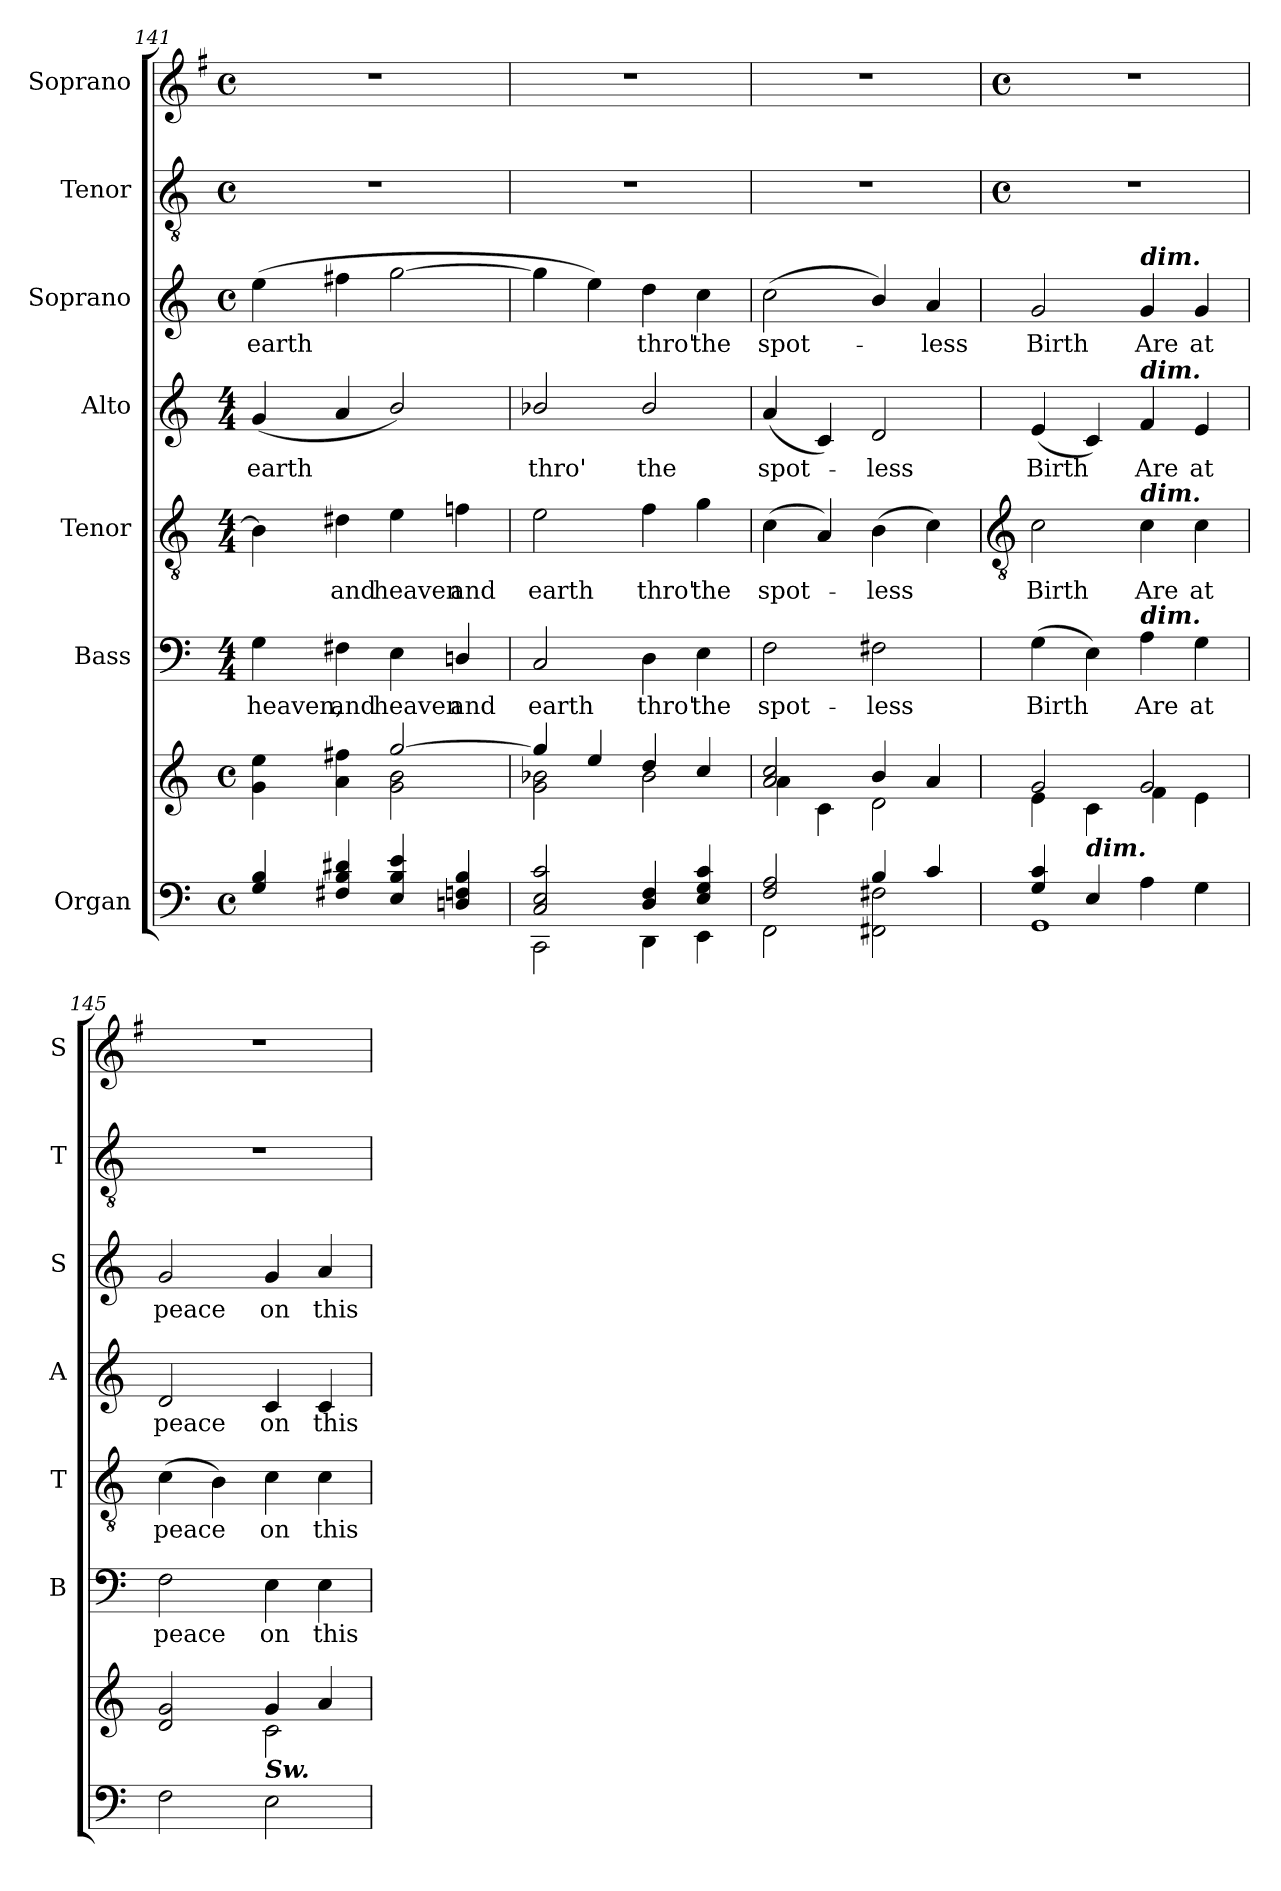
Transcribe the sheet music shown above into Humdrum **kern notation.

**kern	**kern	**kern	**text	**kern	**text	**kern	**text	**kern	**text	**kern	**kern
*part7	*part7	*part6	*part6	*part5	*part5	*part4	*part4	*part3	*part3	*part2	*part1
*staff8	*staff7	*staff6	*staff6	*staff5	*staff5	*staff4	*staff4	*staff3	*staff3	*staff2	*staff1
*I"Organ	*	*I"Bass	*	*I"Tenor	*	*I"Alto	*	*I"Soprano	*	*I"Tenor	*I"Soprano
*	*	*I'B	*	*I'T	*	*I'A	*	*I'S	*	*I'T	*I'S
*clefF4	*clefG2	*clefF4	*	*clefGv2	*	*clefG2	*	*clefG2	*	*clefGv2	*clefG2
*k[]	*k[]	*k[]	*	*k[]	*	*k[]	*	*k[]	*	*k[]	*k[f#]
*C:	*C:	*C:	*	*C:	*	*C:	*	*C:	*	*C:	*G:
*M4/4	*M4/4	*M4/4	*	*M4/4	*	*M4/4	*	*M4/4	*	*M4/4	*M4/4
*met(c)	*met(c)	*	*	*	*	*	*	*met(c)	*	*met(c)	*met(c)
=141	=141	=141	=141	=141	=141	=141	=141	=141	=141	=141	=141
*^	*^	*	*	*	*	*	*	*	*	*	*
!	!	!	!	!	!LO:LY:b	!	!	!	!LO:LY:b	!	!LO:LY:b	!	!
4G/ 4B/	1ryy	4g\ 4ee\	2ryy	4G	heaven,	4B]	.	(<4g	earth	(>4ee	earth	1r	1r
!	!	!	!	!	!LO:LY:b	!	!LO:LY:b	!	!	!	!	!	!
4F#X/ 4B/ 4d#X/	.	4a\ 4ff#X\	.	4F#X	and	4d#X	and	4a	.	4ff#X	.	.	.
!	!	!	!	!	!LO:LY:b	!	!LO:LY:b	!	!	!	!	!	!
4E/ 4B/ 4e/	.	[2gg/	2g\ 2b\	4E	heaven	4e	heaven	2b/)	.	[2gg	.	.	.
!	!	!	!	!	!LO:LY:b	!	!LO:LY:b	!	!	!	!	!	!
4Dn/ 4Fn/ 4B/	.	.	.	4Dn/	and	4fn	and	.	.	.	.	.	.
=142	=142	=142	=142	=142	=142	=142	=142	=142	=142	=142	=142	=142	=142
!	!	!	!	!	!LO:LY:b	!	!LO:LY:b	!	!LO:LY:b	!	!	!	!
2C/ 2E/ 2c/	2CC\	4gg/]	2g\ 2b-X\	2C	earth	2e	earth	2b-X/	thro'	4gg]	.	1r	1r
.	.	4ee/	.	.	.	.	.	.	.	4ee)	.	.	.
!	!	!	!	!	!LO:LY:b	!	!LO:LY:b	!	!LO:LY:b	!	!LO:LY:b	!	!
4D/ 4F/	4DD\	4dd/	2b-\	4D	thro'	4f	thro'	2b-/	the	4dd	thro'	.	.
!	!	!	!	!	!LO:LY:b	!	!LO:LY:b	!	!	!	!LO:LY:b	!	!
4E/ 4G/ 4c/	4EE\	4cc/	.	4E	the	4g	the	.	.	4cc	the	.	.
=143	=143	=143	=143	=143	=143	=143	=143	=143	=143	=143	=143	=143	=143
!	!	!	!	!	!LO:LY:b	!	!LO:LY:b	!	!LO:LY:b	!	!LO:LY:b	!	!
2F/ 2A/	2FF\	2a/ 2cc/	4a\	2F	spot-	(<4c	spot-	(4a	spot-	(<2cc	spot-	1r	1r
.	.	.	4c\	.	.	4A)	.	4c)	.	.	.	.	.
!	!	!	!	!	!LO:LY:b	!	!LO:LY:b	!	!LO:LY:b	!	!	!	!
4B/	2FF#X\ 2F#X\	4b/	2d\	2F#X	-less	(>4B	less	2d	less	4b/)	.	.	.
!	!	!	!	!	!	!	!	!	!	!	!LO:LY:b	!	!
4c/	.	4a	.	.	.	4c)	.	.	.	4a	less	.	.
!!LO:LB:g=z
=144	=144	=144	=144	=144	=144	=144	=144	=144	=144	=144	=144	=144	=144
*	*	*	*	*	*	*clefGv2	*	*	*	*	*	*	*
*	*	*	*	*	*	*	*	*	*	*	*	*M4/4	*M4/4
*	*	*	*	*	*	*	*	*	*	*	*	*met(c)	*met(c)
!	!	!	!	!	!LO:LY:b	!	!LO:LY:b	!	!LO:LY:b	!	!LO:LY:b	!	!
4G/ 4c/	1GG\	2g	4e\	(>4G	Birth	2c	Birth	(<4e	Birth	2g	Birth	1r	1r
!	!	!	!LO:TX:b:Bi:t=dim.	!	!	!	!	!	!	!	!	!	!
4E/	.	.	4c\	4E)	.	.	.	4c)	.	.	.	.	.
!	!	!	!	!	!	!	!	!	!	!LO:TX:a:Bi:t=dim.	!	!	!
!	!	!	!	!	!	!	!	!LO:TX:a:Bi:t=dim.	!	!	!	!	!
!	!	!	!	!	!	!LO:TX:a:Bi:t=dim.	!	!	!	!	!	!	!
!	!	!	!	!LO:TX:a:Bi:t=dim.	!	!	!	!	!	!	!	!	!
!	!	!	!	!	!LO:LY:b	!	!LO:LY:b	!	!LO:LY:b	!	!LO:LY:b	!	!
4A\	.	2g	4f\	4A	Are	4c	Are	4f	Are	4g	Are	.	.
!	!	!	!	!	!LO:LY:b	!	!LO:LY:b	!	!LO:LY:b	!	!LO:LY:b	!	!
4G\	.	.	4e\	4G	at	4c	at	4e	at	4g	at	.	.
=145	=145	=145	=145	=145	=145	=145	=145	=145	=145	=145	=145	=145	=145
!	!	!	!	!	!LO:LY:b	!	!LO:LY:b	!	!LO:LY:b	!	!LO:LY:b	!	!
2F\	1ryy	2d 2g	2ryy	2F	peace	(>4c	peace	2d	peace	2g	peace	1r	1r
.	.	.	.	.	.	4B)	.	.	.	.	.	.	.
!	!	!LO:TX:b:Bi:t=Sw.	!	!	!	!	!	!	!	!	!	!	!
!	!	!	!	!	!LO:LY:b	!	!LO:LY:b	!	!LO:LY:b	!	!LO:LY:b	!	!
2E\	.	4g	2c\	4E	on	4c	on	4c	on	4g	on	.	.
!	!	!	!	!	!LO:LY:b	!	!LO:LY:b	!	!LO:LY:b	!	!LO:LY:b	!	!
.	.	4a	.	4E	this	4c	this	4c	this	4a	this	.	.
*v	*v	*	*	*	*	*	*	*	*	*	*	*	*
*	*v	*v	*	*	*	*	*	*	*	*	*	*
=	=	=	=	=	=	=	=	=	=	=	=
*-	*-	*-	*-	*-	*-	*-	*-	*-	*-	*-	*-
